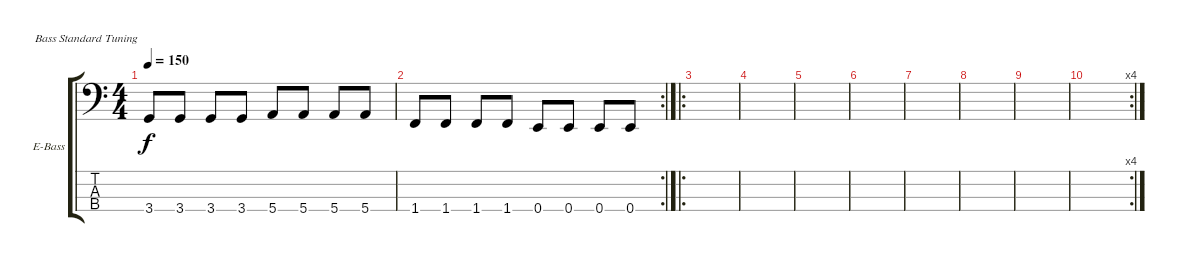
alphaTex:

\defaultSystemsLayout 4
\bracketExtendMode groupsimilarinstruments
\firstSystemTrackNameOrientation horizontal
\otherSystemsTrackNameOrientation horizontal
\track ("Electric Bass" "E-Bass") {instrument electricbassfinger}
\staff {score tabs}
\tuning (G2 D2 A1 E1)
\ts (4 4)
\tempo 150
\clef f4
\scale
0.333333
\ks c
3.4.8{dy f} 3.4.8 3.4.8 3.4.8 5.4.8 5.4.8 5.4.8 5.4.8 |
\rc 2
\scale
0.333333 1.4.8 1.4.8 1.4.8 1.4.8 0.4.8 0.4.8 0.4.8 0.4.8 |
\ro
\scale
0.363184 |
\scale
0.303483 |
\scale
0.333333 |
\scale
0.333333 |
\scale
0.333333 |
\scale
0.322751 |
\scale
0.322751 |
\rc 4
\scale
0.354497 |
\scale
0.333333 |
\scale
0.333333 |
\scale
0.333333 |
\scale
0.333333 |
\scale
0.333333 |
\scale
0.333333
